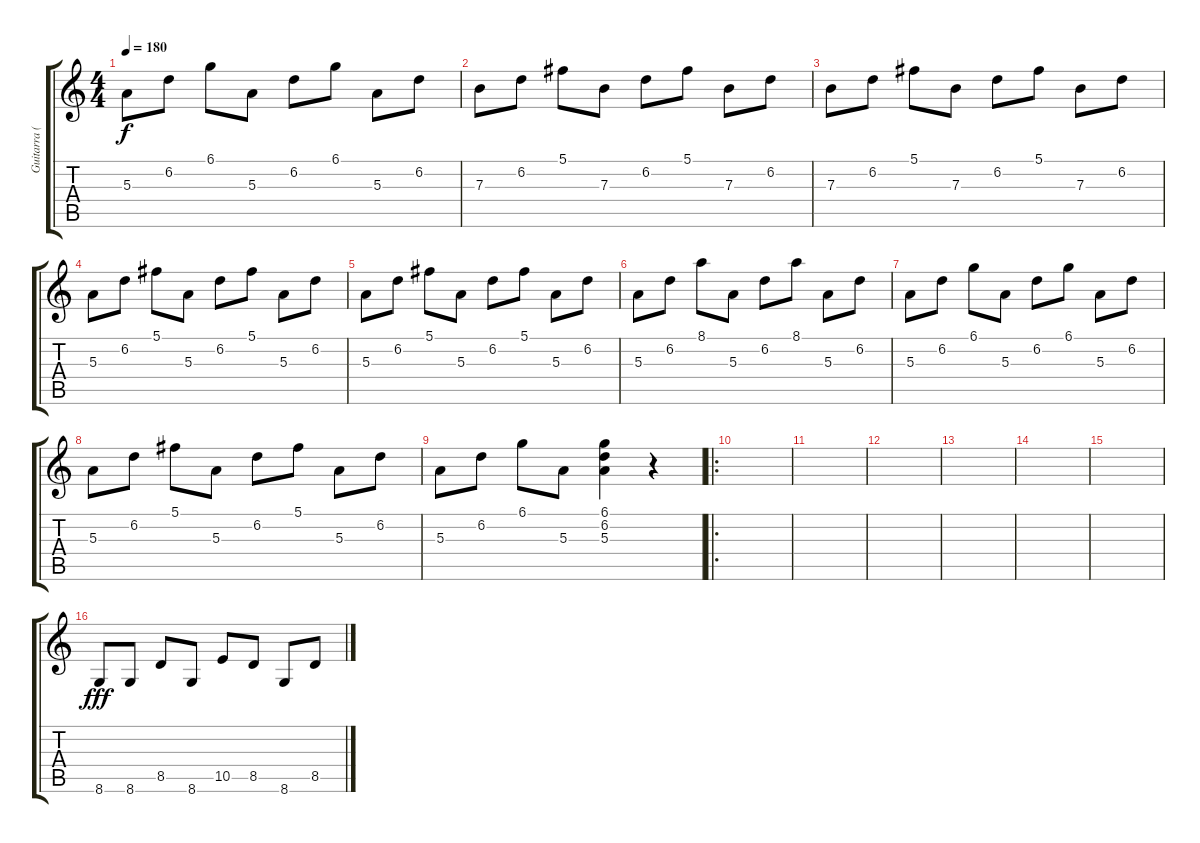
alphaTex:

\track ("Guitarra (Alexis Ruiz)" "Guitarra (") {instrument distortionguitar}
\staff {score tabs}
\tuning (Db4 Ab3 E3 B2 Gb2 B1) {hide}
\ts (4 4)
\tempo 180
\clef g2
\ks c
5.3.8{dy f} 6.2.8 6.1.8 5.3.8 6.2.8 6.1.8 5.3.8 6.2.8 |
7.3.8 6.2.8 5.1.8 7.3.8 6.2.8 5.1.8 7.3.8 6.2.8 |
7.3.8 6.2.8 5.1.8 7.3.8 6.2.8 5.1.8 7.3.8 6.2.8 |
5.3.8 6.2.8 5.1.8 5.3.8 6.2.8 5.1.8 5.3.8 6.2.8 |
5.3.8 6.2.8 5.1.8 5.3.8 6.2.8 5.1.8 5.3.8 6.2.8 |
5.3.8 6.2.8 8.1.8 5.3.8 6.2.8 8.1.8 5.3.8 6.2.8 |
5.3.8 6.2.8 6.1.8 5.3.8 6.2.8 6.1.8 5.3.8 6.2.8 |
5.3.8 6.2.8 5.1.8 5.3.8 6.2.8 5.1.8 5.3.8 6.2.8 |
5.3.8 6.2.8 6.1.8 5.3.8 (6.1 6.2 5.3).4 r.4 |
\ro
|
|
|
|
|
|
8.6.8{dy fff volume 16 instrument distortionguitar} 8.6.8 8.5.8 8.6.8 10.5.8 8.5.8 8.6.8 8.5.8
